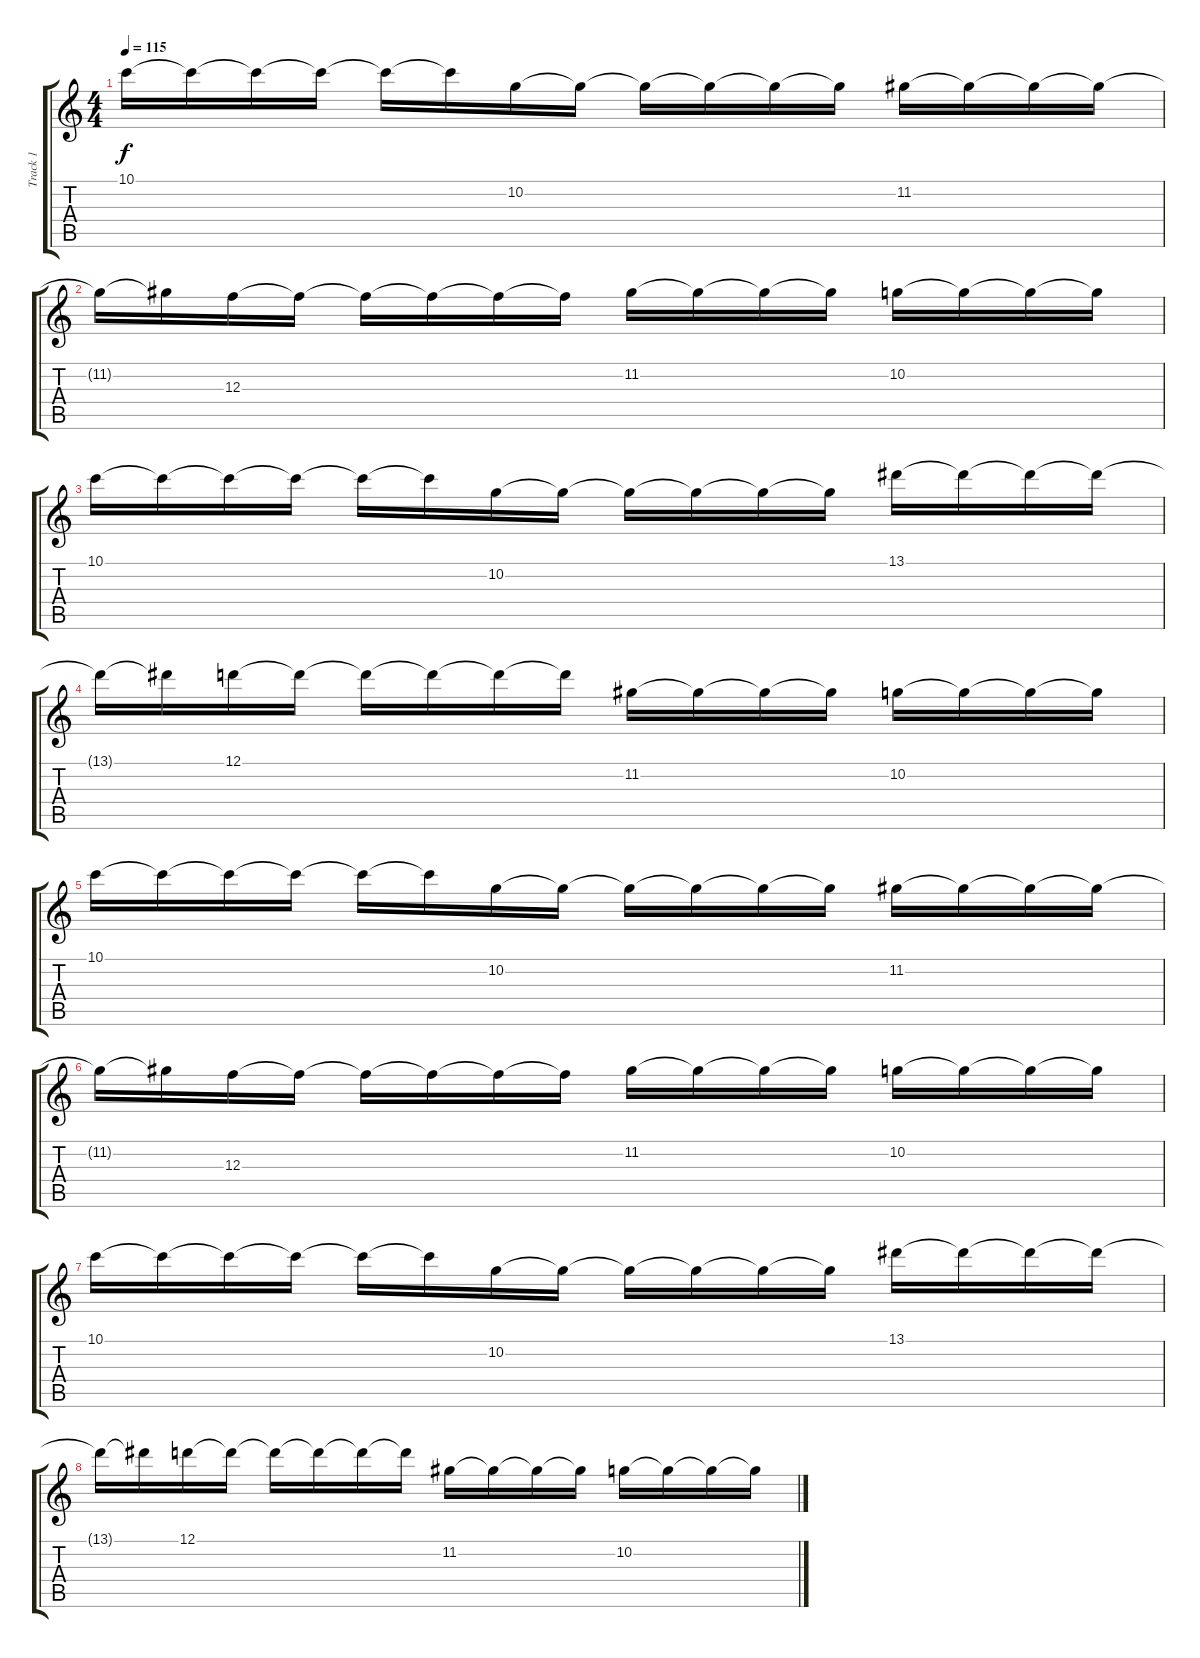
\track ("Track 1" "Track 1") {instrument distortionguitar}
\staff {score tabs}
\tuning (D4 A3 F3 C3 G2 C2) {hide}
\ts (4 4)
\tempo 115
\clef g2
\ks c
10.1.16{dy f} 10.1{t}.16 10.1{t}.16 10.1{t}.16 10.1{t}.16 10.1{t}.16 10.2.16 10.2{t}.16 10.2{t}.16 10.2{t}.16 10.2{t}.16 10.2{t}.16 11.2.16 11.2{t}.16 11.2{t}.16 11.2{t}.16 |
11.2{t}.16 11.2{t}.16 12.3.16 12.3{t}.16 12.3{t}.16 12.3{t}.16 12.3{t}.16 12.3{t}.16 11.2.16 11.2{t}.16 11.2{t}.16 11.2{t}.16 10.2.16 10.2{t}.16 10.2{t}.16 10.2{t}.16 |
10.1.16 10.1{t}.16 10.1{t}.16 10.1{t}.16 10.1{t}.16 10.1{t}.16 10.2.16 10.2{t}.16 10.2{t}.16 10.2{t}.16 10.2{t}.16 10.2{t}.16 13.1.16 13.1{t}.16 13.1{t}.16 13.1{t}.16 |
13.1{t}.16 13.1{t}.16 12.1.16 12.1{t}.16 12.1{t}.16 12.1{t}.16 12.1{t}.16 12.1{t}.16 11.2.16 11.2{t}.16 11.2{t}.16 11.2{t}.16 10.2.16 10.2{t}.16 10.2{t}.16 10.2{t}.16 |
10.1.16 10.1{t}.16 10.1{t}.16 10.1{t}.16 10.1{t}.16 10.1{t}.16 10.2.16 10.2{t}.16 10.2{t}.16 10.2{t}.16 10.2{t}.16 10.2{t}.16 11.2.16 11.2{t}.16 11.2{t}.16 11.2{t}.16 |
11.2{t}.16 11.2{t}.16 12.3.16 12.3{t}.16 12.3{t}.16 12.3{t}.16 12.3{t}.16 12.3{t}.16 11.2.16 11.2{t}.16 11.2{t}.16 11.2{t}.16 10.2.16 10.2{t}.16 10.2{t}.16 10.2{t}.16 |
10.1.16 10.1{t}.16 10.1{t}.16 10.1{t}.16 10.1{t}.16 10.1{t}.16 10.2.16 10.2{t}.16 10.2{t}.16 10.2{t}.16 10.2{t}.16 10.2{t}.16 13.1.16 13.1{t}.16 13.1{t}.16 13.1{t}.16 |
13.1{t}.16 13.1{t}.16 12.1.16 12.1{t}.16 12.1{t}.16 12.1{t}.16 12.1{t}.16 12.1{t}.16 11.2.16 11.2{t}.16 11.2{t}.16 11.2{t}.16 10.2.16 10.2{t}.16 10.2{t}.16 10.2{t}.16
